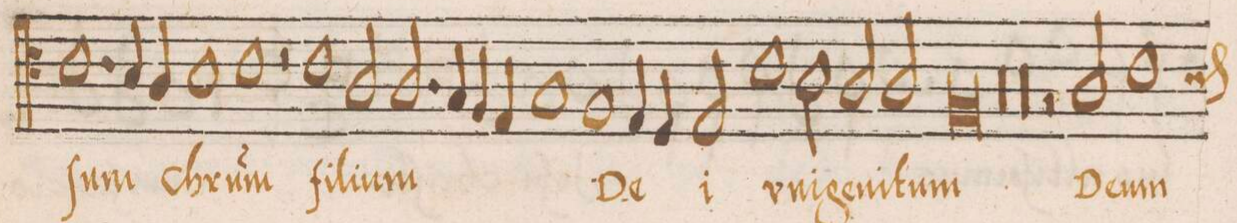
**kern	**text
*I"ALTVS	*
*clefC4	*
*k[]	*
*met(C|)	*
*M2/1	*
1.c	-ſum
=16-	=16-
4B/	.
4A/	.
1B	Chr(i-
=17-	=17-
1c	-st)um
2rd	.
1c\	fi-
=18-	=18-
2A/	-li-
2.A/	-um
4G/	.
=19-	=19-
4F/	.
4E/	.
1G	.
1F/	De-
=20-	=20-
4E/	.
4D/	.
2E/	-i
1c\	v-
=21-	=21-
2B\	-ni-
2A/	-ge-
2A/	-ni-
=22-	=22-
0F	-tum
=23-	=23-
00r	.
=24-	=24-
=25-	=25-
00r	.
=26-	=26-
=27-	=27-
2rF	.
2A/	De-
*custos:B	*
1c	-um
=28-	=28-
*-	*-
